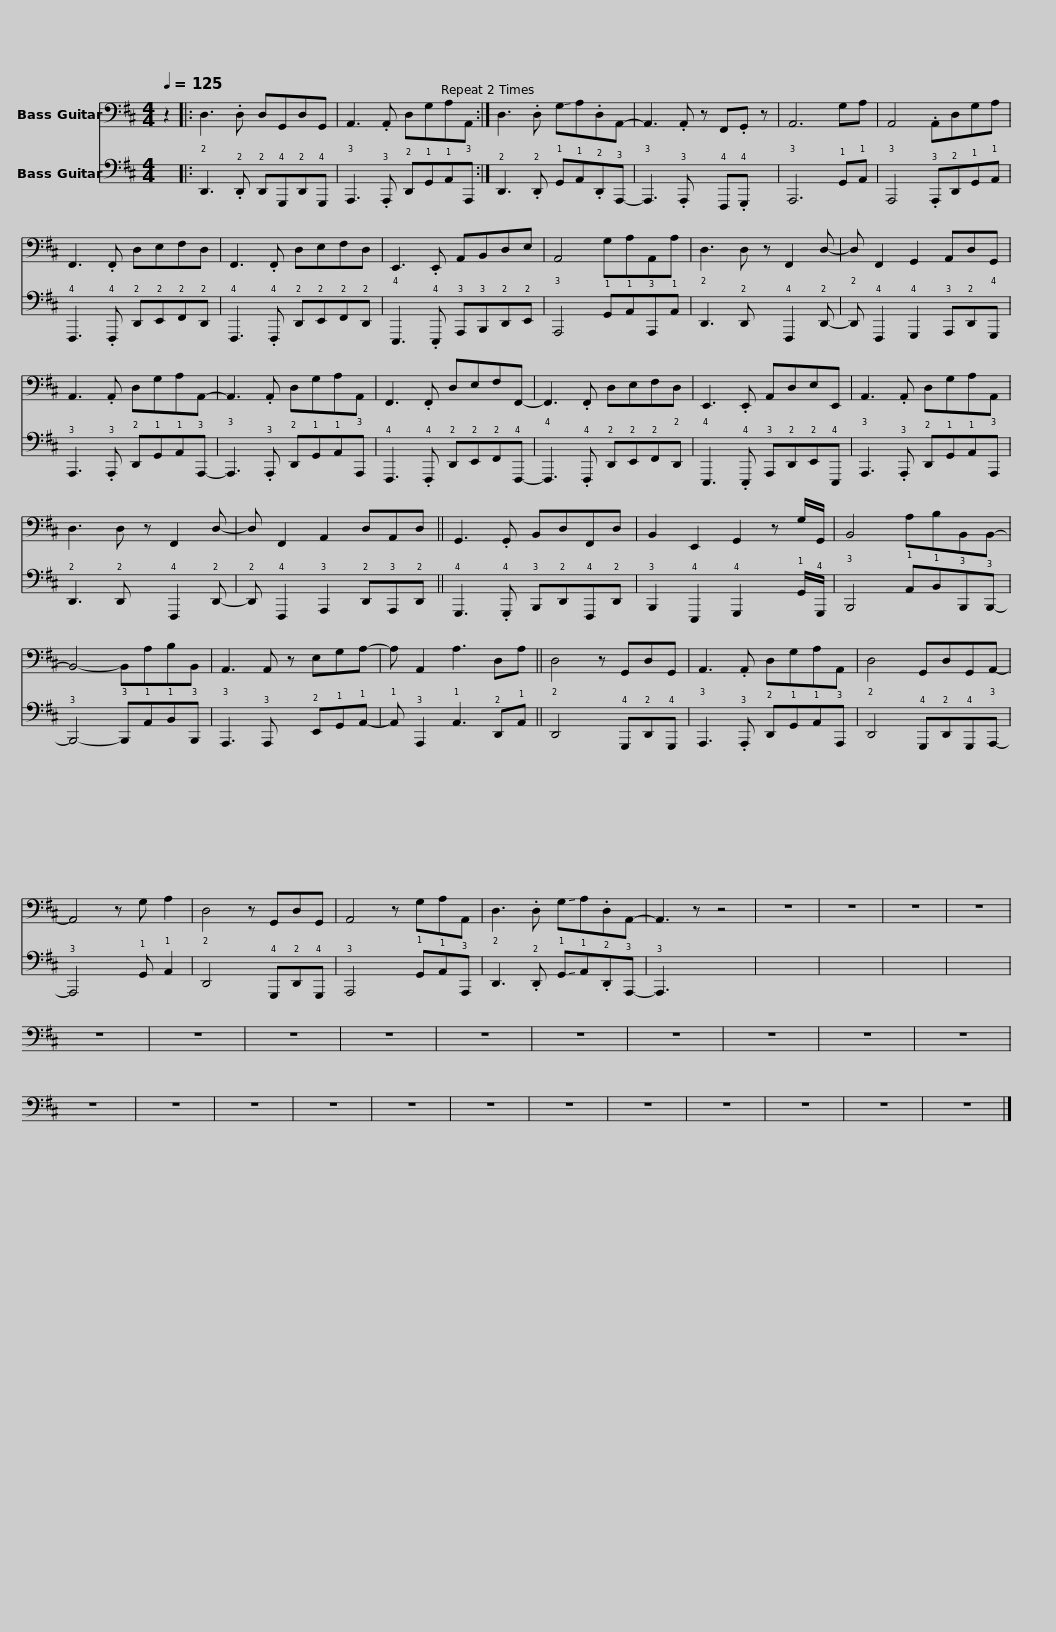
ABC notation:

X:1
%%score 1 2
L:1/8
Q:1/4=125
M:4/4
I:linebreak $
K:D
V:1 bass transpose=-12
V:2 tab transpose=-12 stafflines=4 strings=E2,A2,D3,G3
V:1
 z2 |: D,3 .D, D,G,,D,G,, | A,,3 .A,, D,G,A,A,, :| D,3 .D, !-(!G,!-)!A,.D,A,,- | A,,3 .A,, z F,,.G,, z | %5
 A,,6 G,A, |$ A,,4 .A,,D,G,A, | F,,3 .F,, D,E,F,D, | F,,3 .F,, D,E,F,D, | E,,3 .E,, A,,B,,D,E, | %10
 A,,4 G,A,A,,A, | D,3 D, z F,,2 D,- |$ D, F,,2 G,,2 A,,D,G,, | A,,3 .A,, D,G,A,A,,- | A,,3 .A,, D,G,A,A,, | %15
 F,,3 .F,, D,E,F,F,,- | F,,3 .F,, D,E,F,D, |$ E,,3 .E,, A,,D,E,E,, | A,,3 .A,, D,G,A,A,, | D,3 D, z F,,2 D,- | %20
 D, F,,2 A,,2 D,A,,D, || G,,3 .G,, B,,D,F,,D, | B,,2 E,,2 G,,2 z G,/G,,/ |$ B,,4 A,B,B,,B,,- | B,,4- B,,A,B,B,, | %25
 A,,3 A,, z E,G,A,- | A, A,,2 A,3 D,A, || D,4 z G,,D,G,, | A,,3 .A,, D,G,A,A,, |$ D,4 G,,D,G,,A,,- | %30
 A,,4 z G, A,2 | D,4 z G,,D,G,, | A,,4 z G,A,A,, | D,3 .D, !-(!G,!-)!A,.D,A,,- | A,,3 z z4 | %35
 z8 | z8 | z8 |$ z8 | z8 | %40
 z8 | z8 | z8 | z8 | z8 | %45
 z8 | z8 | z8 | z8 | z8 | %50
 z8 | z8 | z8 | z8 | z8 |$ %55
 z8 | z8 | z8 | z8 | z8 | %60
 z8 |] %61
V:2
 x2 |: !2!D,,3 .!2!D,, !2!D,,!4!G,,,!2!D,,!4!G,,, | !3!A,,,3 .!3!A,,, !2!D,,!1!G,,!1!A,,!3!A,,, :| !2!D,,3 .!2!D,, !1!G,,!1!A,,.!2!D,,!3!A,,,- | !3!A,,,3 .!3!A,,, x !4!F,,,.!4!G,,, x | %5
 !3!A,,,6 !1!G,,!1!A,, |$ !3!A,,,4 .!3!A,,,!2!D,,!1!G,,!1!A,, | !4!F,,,3 .!4!F,,, !2!D,,!2!E,,!2!F,,!2!D,, | !4!F,,,3 .!4!F,,, !2!D,,!2!E,,!2!F,,!2!D,, | !4!E,,,3 .!4!E,,, !3!A,,,!3!B,,,!2!D,,!2!E,, | %10
 !3!A,,,4 !1!G,,!1!A,,!3!A,,,!1!A,, | !2!D,,3 !2!D,, x !4!F,,,2 !2!D,,- |$ !2!D,, !4!F,,,2 !4!G,,,2 !3!A,,,!2!D,,!4!G,,, | !3!A,,,3 .!3!A,,, !2!D,,!1!G,,!1!A,,!3!A,,,- | !3!A,,,3 .!3!A,,, !2!D,,!1!G,,!1!A,,!3!A,,, | %15
 !4!F,,,3 .!4!F,,, !2!D,,!2!E,,!2!F,,!4!F,,,- | !4!F,,,3 .!4!F,,, !2!D,,!2!E,,!2!F,,!2!D,, |$ !4!E,,,3 .!4!E,,, !3!A,,,!2!D,,!2!E,,!4!E,,, | !3!A,,,3 .!3!A,,, !2!D,,!1!G,,!1!A,,!3!A,,, | !2!D,,3 !2!D,, x !4!F,,,2 !2!D,,- | %20
 !2!D,, !4!F,,,2 !3!A,,,2 !2!D,,!3!A,,,!2!D,, || !4!G,,,3 .!4!G,,, !3!B,,,!2!D,,!4!F,,,!2!D,, | !3!B,,,2 !4!E,,,2 !4!G,,,2 x !1!G,,/!4!G,,,/ |$ !3!B,,,4 !1!A,,!1!B,,!3!B,,,!3!B,,,- | !3!B,,,4- !3!B,,,!1!A,,!1!B,,!3!B,,, | %25
 !3!A,,,3 !3!A,,, x !2!E,,!1!G,,!1!A,,- | !1!A,, !3!A,,,2 !1!A,,3 !2!D,,!1!A,, || !2!D,,4 x !4!G,,,!2!D,,!4!G,,, | !3!A,,,3 .!3!A,,, !2!D,,!1!G,,!1!A,,!3!A,,, |$ !2!D,,4 !4!G,,,!2!D,,!4!G,,,!3!A,,,- | %30
 !3!A,,,4 x !1!G,, !1!A,,2 | !2!D,,4 x !4!G,,,!2!D,,!4!G,,, | !3!A,,,4 x !1!G,,!1!A,,!3!A,,, | !2!D,,3 .!2!D,, !-(!!1!G,,!-)!!1!A,,.!2!D,,!3!A,,,- | !3!A,,,3 x x4 | %35
 x8 | x8 | x8 |$ x8 | x8 | %40
 x8 | x8 | x8 | x8 | x8 | %45
 x8 | x8 | x8 | x8 | x8 | %50
 x8 | x8 | x8 | x8 | x8 |$ %55
 x8 | x8 | x8 | x8 | x8 | %60
 x8 |] %61
